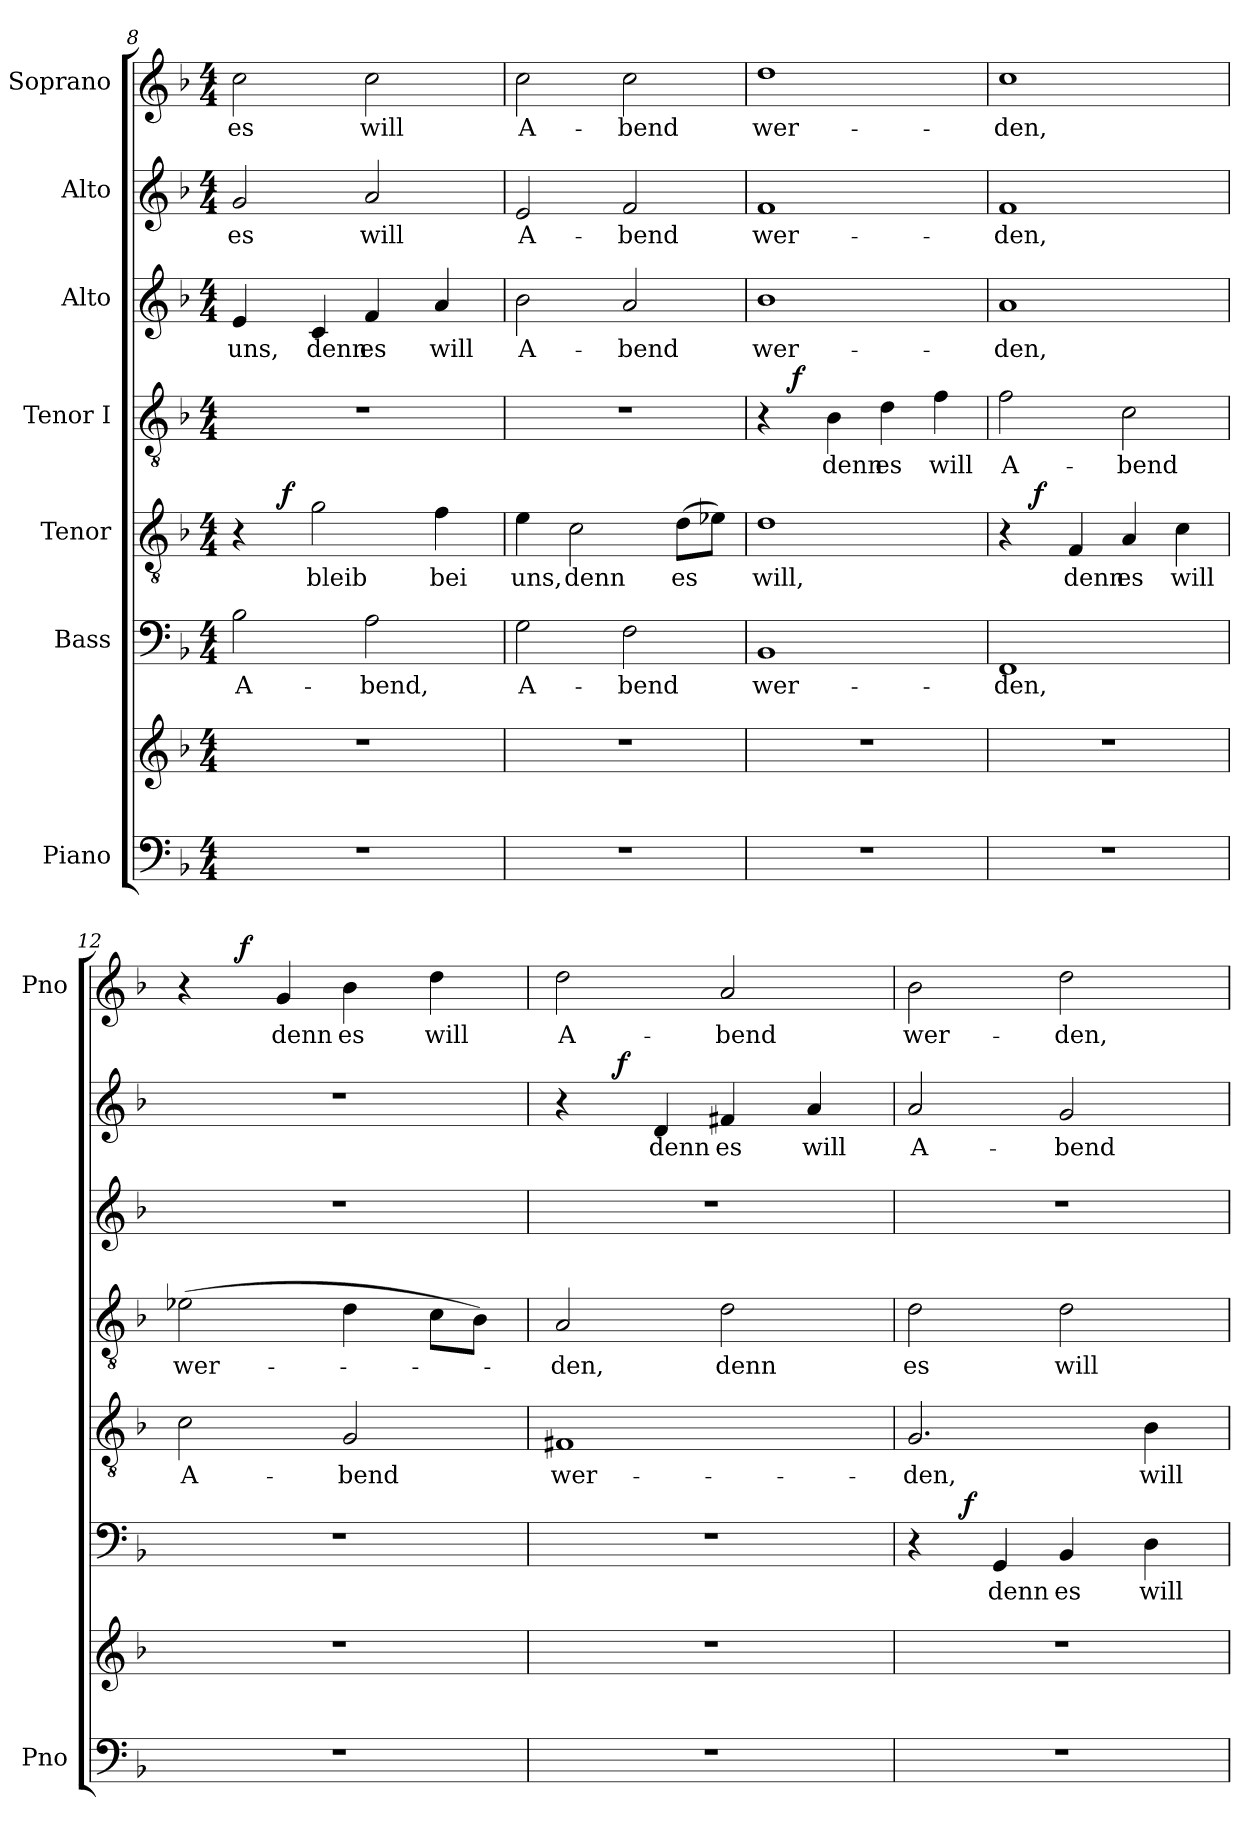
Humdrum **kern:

**kern	**kern	**kern	**text	**dynam	**kern	**text	**dynam	**kern	**text	**dynam	**kern	**text	**kern	**text	**dynam	**kern	**text	**dynam
*part7	*part7	*part6	*part6	*part6	*part5	*part5	*part5	*part4	*part4	*part4	*part3	*part3	*part2	*part2	*part2	*part1	*part1	*part1
*staff8	*staff7	*staff6	*staff6	*staff6	*staff5	*staff5	*staff5	*staff4	*staff4	*staff4	*staff3	*staff3	*staff2	*staff2	*staff2	*staff1	*staff1	*staff1
*I"Piano	*	*I"Bass	*	*	*I"Tenor	*	*	*I"Tenor I	*	*	*I"Alto	*	*I"Alto	*	*	*I"Soprano	*	*
*I'Pno	*	*	*	*	*	*	*	*	*	*	*	*	*	*	*	*I'Pno	*	*
*clefF4	*clefG2	*clefF4	*	*	*clefGv2	*	*	*clefGv2	*	*	*clefG2	*	*clefG2	*	*	*clefG2	*	*
*k[b-]	*k[b-]	*k[b-]	*	*	*k[b-]	*	*	*k[b-]	*	*	*k[b-]	*	*k[b-]	*	*	*k[b-]	*	*
*F:	*F:	*F:	*	*	*F:	*	*	*F:	*	*	*F:	*	*F:	*	*	*F:	*	*
*M4/4	*M4/4	*M4/4	*	*	*M4/4	*	*	*M4/4	*	*	*M4/4	*	*M4/4	*	*	*M4/4	*	*
=8	=8	=8	=8	=8	=8	=8	=8	=8	=8	=8	=8	=8	=8	=8	=8	=8	=8	=8
*	*	*	*	*	*^	*	*	*	*	*	*	*	*	*	*	*	*	*
1r	1r	2B-\	A-	.	4r	8ryy	.	.	1r	.	.	4e/	uns,	2g/	es	.	2cc\	es	.
.	.	.	.	.	.	32ryy	.	.	.	.	.	.	.	.	.	.	.	.	.
!	!	!	!	!	!	!	!	!LO:DY:a	!	!	!	!	!	!	!	!	!	!	!
.	.	.	.	.	.	2ryy	.	f	.	.	.	.	.	.	.	.	.	.	.
.	.	.	.	.	2g\	.	bleib	.	.	.	.	4c/	denn	.	.	.	.	.	.
.	.	2A\	-bend,	.	.	.	.	.	.	.	.	4f/	es	2a/	will	.	2cc\	will	.
.	.	.	.	.	.	4ryy	.	.	.	.	.	.	.	.	.	.	.	.	.
.	.	.	.	.	4f\	.	bei	.	.	.	.	4a/	will	.	.	.	.	.	.
.	.	.	.	.	.	16.ryy	.	.	.	.	.	.	.	.	.	.	.	.	.
*	*	*	*	*	*v	*v	*	*	*	*	*	*	*	*	*	*	*	*	*
=9	=9	=9	=9	=9	=9	=9	=9	=9	=9	=9	=9	=9	=9	=9	=9	=9	=9	=9
1r	1r	2G\	A-	.	4e\	uns,	.	1r	.	.	2b-\	A-	2e/	A-	.	2cc\	A-	.
.	.	.	.	.	2c\	denn	.	.	.	.	.	.	.	.	.	.	.	.
.	.	2F\	-bend	.	.	.	.	.	.	.	2a/	-bend	2f/	-bend	.	2cc\	-bend	.
.	.	.	.	.	(8d\L	es	.	.	.	.	.	.	.	.	.	.	.	.
.	.	.	.	.	8e-X\J)	.	.	.	.	.	.	.	.	.	.	.	.	.
=10	=10	=10	=10	=10	=10	=10	=10	=10	=10	=10	=10	=10	=10	=10	=10	=10	=10	=10
*	*	*	*	*	*	*	*	*^	*	*	*	*	*	*	*	*	*	*
1r	1r	1BB-	wer-	.	1d	will,	.	4r	8ryy	.	.	1b-	wer-	1f	wer-	.	1dd	wer-	.
!	!	!	!	!	!	!	!	!	!	!	!LO:DY:a	!	!	!	!	!	!	!	!
.	.	.	.	.	.	.	.	.	2..ryy	.	f	.	.	.	.	.	.	.	.
.	.	.	.	.	.	.	.	4B-\	.	denn	.	.	.	.	.	.	.	.	.
.	.	.	.	.	.	.	.	4d\	.	es	.	.	.	.	.	.	.	.	.
.	.	.	.	.	.	.	.	4f\	.	will	.	.	.	.	.	.	.	.	.
*	*	*	*	*	*	*	*	*v	*v	*	*	*	*	*	*	*	*	*	*
=11	=11	=11	=11	=11	=11	=11	=11	=11	=11	=11	=11	=11	=11	=11	=11	=11	=11	=11
*	*	*	*	*	*^	*	*	*	*	*	*	*	*	*	*	*	*	*
1r	1r	1FF	-den,	.	4r	8ryy	.	.	2f\	A-	.	1a	-den,	1f	-den,	.	1cc	-den,	.
!	!	!	!	!	!	!	!	!LO:DY:a	!	!	!	!	!	!	!	!	!	!	!
.	.	.	.	.	.	2..ryy	.	f	.	.	.	.	.	.	.	.	.	.	.
.	.	.	.	.	4F/	.	denn	.	.	.	.	.	.	.	.	.	.	.	.
.	.	.	.	.	4A/	.	es	.	2c\	-bend	.	.	.	.	.	.	.	.	.
.	.	.	.	.	4c\	.	will	.	.	.	.	.	.	.	.	.	.	.	.
*	*	*	*	*	*v	*v	*	*	*	*	*	*	*	*	*	*	*	*	*
=12	=12	=12	=12	=12	=12	=12	=12	=12	=12	=12	=12	=12	=12	=12	=12	=12	=12	=12
*	*	*	*	*	*	*	*	*	*	*	*	*	*	*	*	*^	*	*
1r	1r	1r	.	.	2c\	A-	.	(2e-X\	wer-	.	1r	.	1r	.	.	4r	8ryy	.	.
.	.	.	.	.	.	.	.	.	.	.	.	.	.	.	.	.	32ryy	.	.
!	!	!	!	!	!	!	!	!	!	!	!	!	!	!	!	!	!	!	!LO:DY:a
.	.	.	.	.	.	.	.	.	.	.	.	.	.	.	.	.	2ryy	.	f
.	.	.	.	.	.	.	.	.	.	.	.	.	.	.	.	4g/	.	denn	.
.	.	.	.	.	2G/	-bend	.	4d\	.	.	.	.	.	.	.	4b-\	.	es	.
.	.	.	.	.	.	.	.	.	.	.	.	.	.	.	.	.	4ryy	.	.
.	.	.	.	.	.	.	.	8c\L	.	.	.	.	.	.	.	4dd\	.	will	.
.	.	.	.	.	.	.	.	8B-\J)	.	.	.	.	.	.	.	.	.	.	.
.	.	.	.	.	.	.	.	.	.	.	.	.	.	.	.	.	16.ryy	.	.
*	*	*	*	*	*	*	*	*	*	*	*	*	*	*	*	*v	*v	*	*
!!LO:PB:g=z
=13	=13	=13	=13	=13	=13	=13	=13	=13	=13	=13	=13	=13	=13	=13	=13	=13	=13	=13
*	*	*	*	*	*	*	*	*	*	*	*	*	*^	*	*	*	*	*
1r	1r	1r	.	.	1F#X	wer-	.	2A/	-­den,	.	1r	.	4r	8ryy	.	.	2dd\	A-	.
.	.	.	.	.	.	.	.	.	.	.	.	.	.	32ryy	.	.	.	.	.
!	!	!	!	!	!	!	!	!	!	!	!	!	!	!	!	!LO:DY:a	!	!	!
.	.	.	.	.	.	.	.	.	.	.	.	.	.	2ryy	.	f	.	.	.
.	.	.	.	.	.	.	.	.	.	.	.	.	4d/	.	denn	.	.	.	.
.	.	.	.	.	.	.	.	2d\	denn	.	.	.	4f#X/	.	es	.	2a/	-bend	.
.	.	.	.	.	.	.	.	.	.	.	.	.	.	4ryy	.	.	.	.	.
.	.	.	.	.	.	.	.	.	.	.	.	.	4a/	.	will	.	.	.	.
.	.	.	.	.	.	.	.	.	.	.	.	.	.	16.ryy	.	.	.	.	.
*	*	*	*	*	*	*	*	*	*	*	*	*	*v	*v	*	*	*	*	*
=14	=14	=14	=14	=14	=14	=14	=14	=14	=14	=14	=14	=14	=14	=14	=14	=14	=14	=14
*	*	*^	*	*	*	*	*	*	*	*	*	*	*	*	*	*	*	*
1r	1r	4r	8.ryy	.	.	2.G/	-den,	.	2d\	es	.	1r	.	2a/	A-	.	2b-\	wer-	.
!	!	!	!	!	!LO:DY:a	!	!	!	!	!	!	!	!	!	!	!	!	!	!
.	.	.	2ryy	.	f	.	.	.	.	.	.	.	.	.	.	.	.	.	.
.	.	4GG/	.	denn	.	.	.	.	.	.	.	.	.	.	.	.	.	.	.
.	.	4BB-/	.	es	.	.	.	.	2d\	will	.	.	.	2g/	-bend	.	2dd\	-den,	.
.	.	.	4ryy	.	.	.	.	.	.	.	.	.	.	.	.	.	.	.	.
.	.	4D\	.	will	.	4B-\	will	.	.	.	.	.	.	.	.	.	.	.	.
.	.	.	16ryy	.	.	.	.	.	.	.	.	.	.	.	.	.	.	.	.
*	*	*v	*v	*	*	*	*	*	*	*	*	*	*	*	*	*	*	*	*
=	=	=	=	=	=	=	=	=	=	=	=	=	=	=	=	=	=	=
*-	*-	*-	*-	*-	*-	*-	*-	*-	*-	*-	*-	*-	*-	*-	*-	*-	*-	*-
